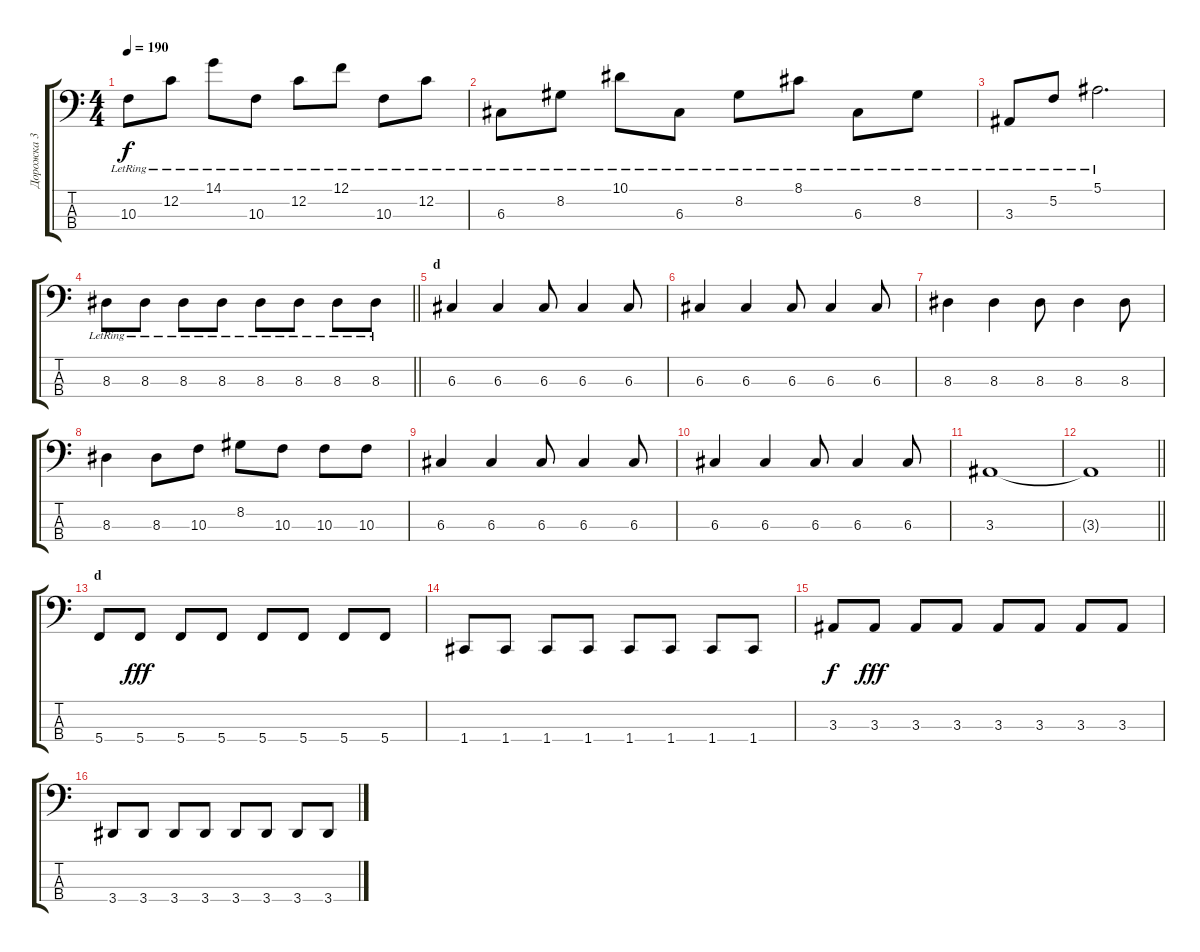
\track ("Дорожка 3" "Дорожка 3") {instrument electricbasspick}
\staff {score tabs}
\tuning (F2 C2 G1 C1) {hide}
\ts (4 4)
\tempo 190
\clef f4
\ks c
10.3{lr}.8{dy f} 12.2{lr}.8 14.1{lr}.8 10.3{lr}.8 12.2{lr}.8 12.1{lr}.8 10.3{lr}.8 12.2{lr}.8 |
6.3{lr}.8 8.2{lr}.8 10.1{lr}.8 6.3{lr}.8 8.2{lr}.8 8.1{lr}.8 6.3{lr}.8 8.2{lr}.8 |
3.3{lr}.8 5.2{lr}.8 5.1{lr}.2{d} |
\barLineRight lightlight
8.3{lr}.8 8.3{lr}.8 8.3{lr}.8 8.3{lr}.8 8.3{lr}.8 8.3{lr}.8 8.3{lr}.8 8.3{lr}.8 |
\section ("" "d")
6.3.4 6.3.4 6.3.8 6.3.4 6.3.8 |
6.3.4 6.3.4 6.3.8 6.3.4 6.3.8 |
8.3.4 8.3.4 8.3.8 8.3.4 8.3.8 |
8.3.4 8.3.8 10.3.8 8.2.8 10.3.8 10.3.8 10.3.8 |
6.3.4 6.3.4 6.3.8 6.3.4 6.3.8 |
6.3.4 6.3.4 6.3.8 6.3.4 6.3.8 |
3.3.1 |
\barLineRight lightlight
3.3{t}.1 |
\section ("" "d")
5.4.8 5.4.8{dy fff} 5.4.8 5.4.8 5.4.8 5.4.8 5.4.8 5.4.8 |
1.4.8 1.4.8 1.4.8 1.4.8 1.4.8 1.4.8 1.4.8 1.4.8 |
3.3.8{dy f} 3.3.8{dy fff} 3.3.8 3.3.8 3.3.8 3.3.8 3.3.8 3.3.8 |
3.4.8 3.4.8 3.4.8 3.4.8 3.4.8 3.4.8 3.4.8 3.4.8
